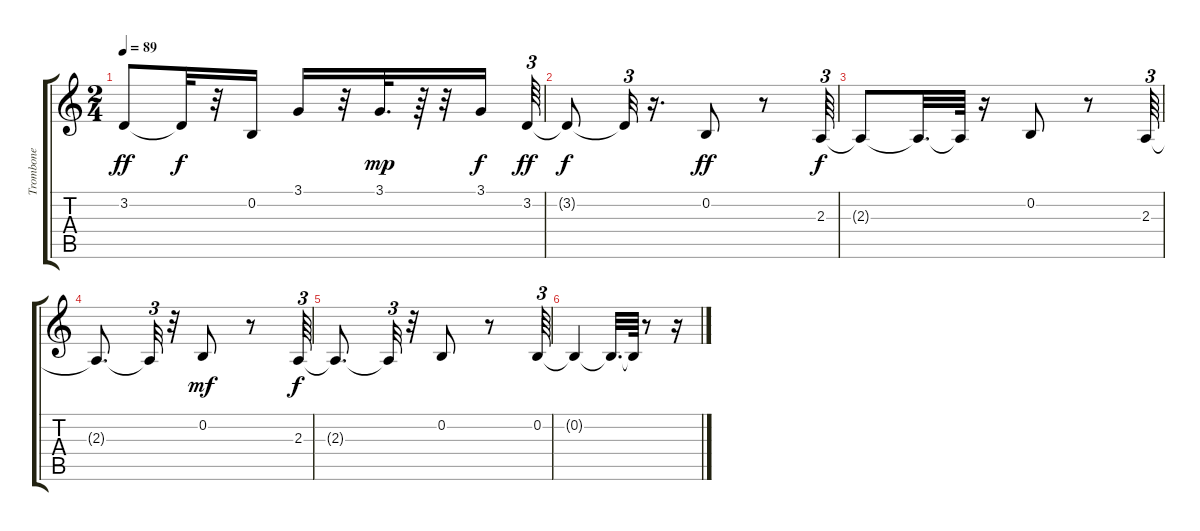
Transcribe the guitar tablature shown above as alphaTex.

\track ("Trombone" "Trombone") {instrument trombone}
\staff {score tabs}
\tuning (E4 B3 G3 D3 A2 E2) {hide}
\ts (2 4)
\tempo 89
\clef g2
\ks c
3.2.8{dy ff} 3.2{t}.32{dy f} r.32 0.2.16 3.1.16 r.32 3.1.32{d dy mp} r.64 r.32 3.1.16{dy f} 3.2.64{tu (3 2) dy ff} |
3.2{t}.8{dy f} 3.2{t}.32{tu (3 2)} r.16{d} 0.2.8{dy ff} r.8 2.3.64{tu (3 2) dy f} |
2.3{t}.8 2.3{t}.32{d} 2.3{t}.64 r.16 0.2.8 r.8 2.3.64{tu (3 2)} |
2.3{t}.8{d} 2.3{t}.32{tu (3 2)} r.32 0.2.8{dy mf} r.8 2.3.64{tu (3 2) dy f} |
2.3{t}.8{d} 2.3{t}.32{tu (3 2)} r.32 0.2.8 r.8 0.2.64{tu (3 2)} |
0.2{t}.4 0.2{t}.32{d} 0.2{t}.64 r.8 r.16
